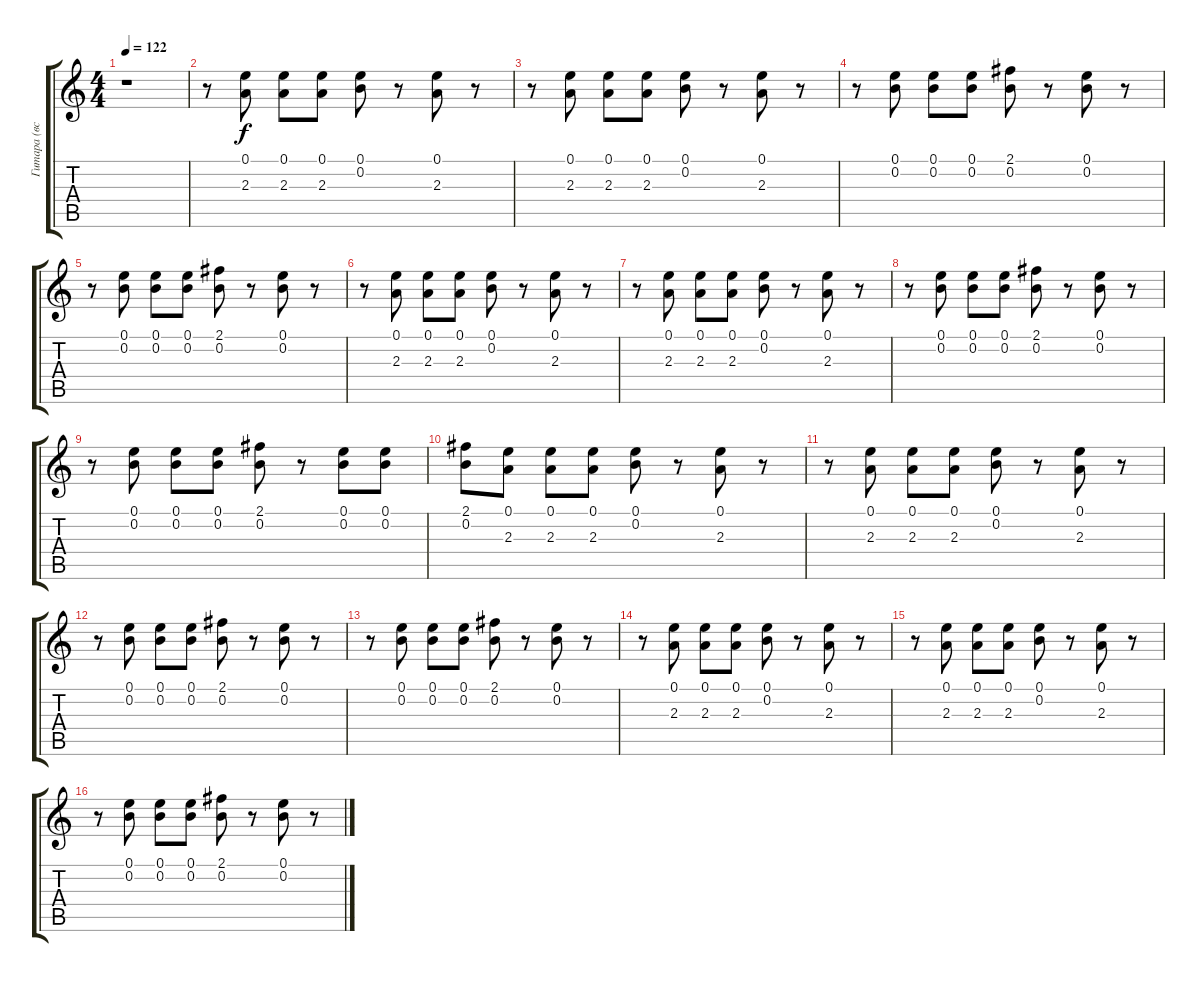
\track ("Гитара (вступление и куплет) эл." "Гитара (вс") {instrument electricguitarclean}
\staff {score tabs}
\tuning (E4 B3 G3 D3 A2 E2) {hide}
\ts (4 4)
\tempo 122
\clef g2
\ks c
r.1{dy f} |
r.8 (0.1 2.3).8 (0.1 2.3).8 (0.1 2.3).8 (0.1 0.2).8 r.8 (0.1 2.3).8 r.8 |
r.8 (0.1 2.3).8 (0.1 2.3).8 (0.1 2.3).8 (0.1 0.2).8 r.8 (0.1 2.3).8 r.8 |
r.8 (0.1 0.2).8 (0.1 0.2).8 (0.1 0.2).8 (2.1 0.2).8 r.8 (0.1 0.2).8 r.8 |
r.8 (0.1 0.2).8 (0.1 0.2).8 (0.1 0.2).8 (2.1 0.2).8 r.8 (0.1 0.2).8 r.8 |
r.8 (0.1 2.3).8 (0.1 2.3).8 (0.1 2.3).8 (0.1 0.2).8 r.8 (0.1 2.3).8 r.8 |
r.8 (0.1 2.3).8 (0.1 2.3).8 (0.1 2.3).8 (0.1 0.2).8 r.8 (0.1 2.3).8 r.8 |
r.8 (0.1 0.2).8 (0.1 0.2).8 (0.1 0.2).8 (2.1 0.2).8 r.8 (0.1 0.2).8 r.8 |
r.8 (0.1 0.2).8 (0.1 0.2).8 (0.1 0.2).8 (2.1 0.2).8 r.8 (0.1 0.2).8 (0.1 0.2).8 |
(2.1 0.2).8 (0.1 2.3).8 (0.1 2.3).8 (0.1 2.3).8 (0.1 0.2).8 r.8 (0.1 2.3).8 r.8 |
r.8 (0.1 2.3).8 (0.1 2.3).8 (0.1 2.3).8 (0.1 0.2).8 r.8 (0.1 2.3).8 r.8 |
r.8 (0.1 0.2).8 (0.1 0.2).8 (0.1 0.2).8 (2.1 0.2).8 r.8 (0.1 0.2).8 r.8 |
r.8 (0.1 0.2).8 (0.1 0.2).8 (0.1 0.2).8 (2.1 0.2).8 r.8 (0.1 0.2).8 r.8 |
r.8 (0.1 2.3).8 (0.1 2.3).8 (0.1 2.3).8 (0.1 0.2).8 r.8 (0.1 2.3).8 r.8 |
r.8 (0.1 2.3).8 (0.1 2.3).8 (0.1 2.3).8 (0.1 0.2).8 r.8 (0.1 2.3).8 r.8 |
r.8 (0.1 0.2).8 (0.1 0.2).8 (0.1 0.2).8 (2.1 0.2).8 r.8 (0.1 0.2).8 r.8
